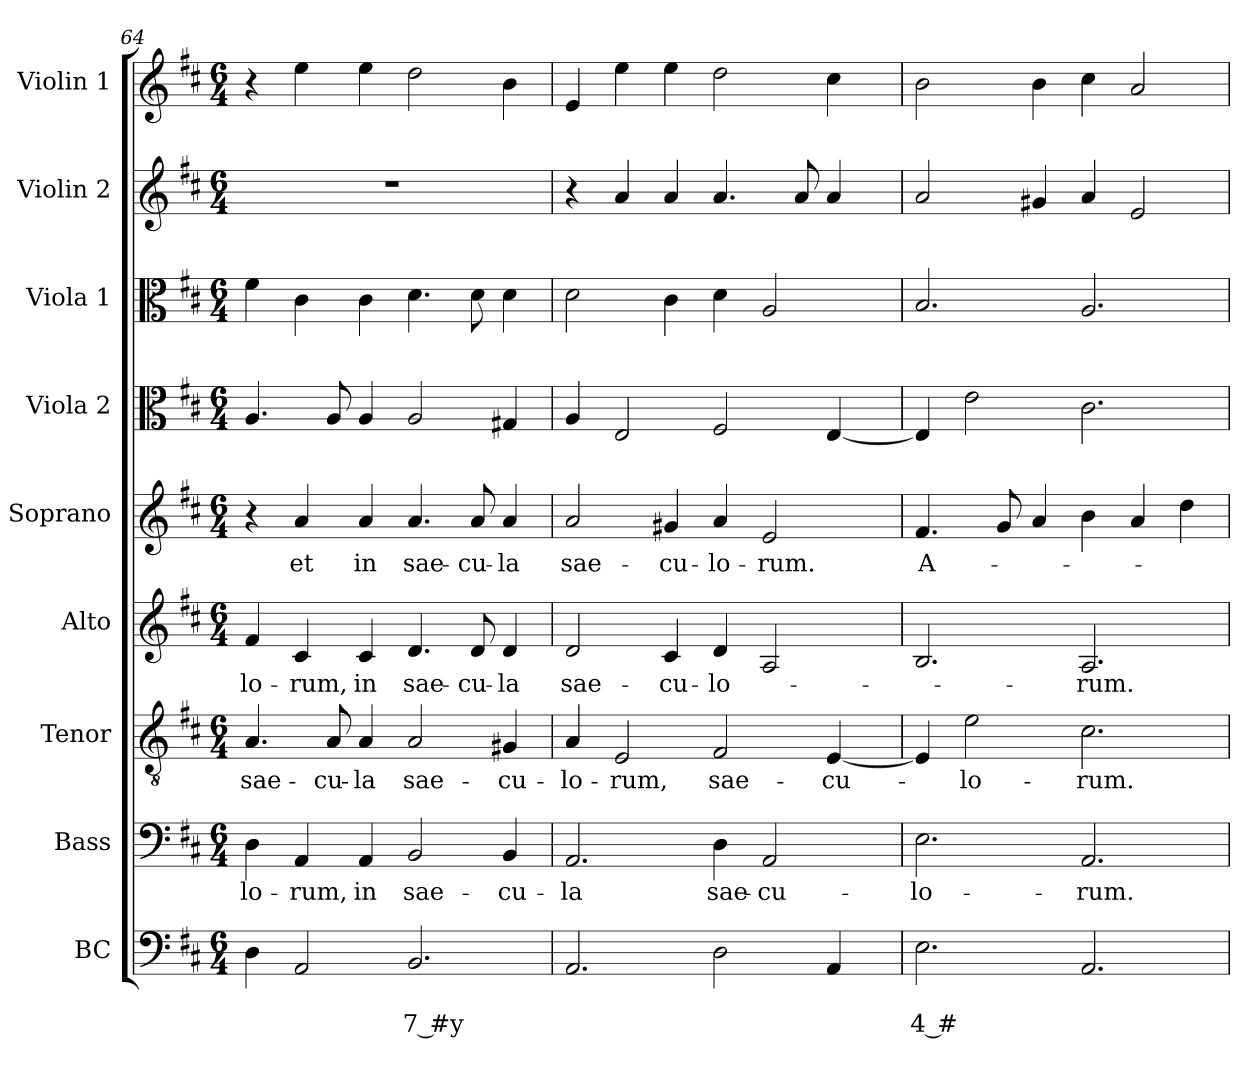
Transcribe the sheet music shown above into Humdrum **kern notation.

**kern	**text	**text	**kern	**text	**kern	**text	**kern	**text	**kern	**text	**kern	**kern	**kern	**kern
*part9	*part9	*part9	*part8	*part8	*part7	*part7	*part6	*part6	*part5	*part5	*part4	*part3	*part2	*part1
*staff9	*staff9	*staff9	*staff8	*staff8	*staff7	*staff7	*staff6	*staff6	*staff5	*staff5	*staff4	*staff3	*staff2	*staff1
*I"BC	*	*	*I"Bass	*	*I"Tenor	*	*I"Alto	*	*I"Soprano	*	*I"Viola 2	*I"Viola 1	*I"Violin 2	*I"Violin 1
*I'BC	*	*	*I'B	*	*I'T	*	*I'A	*	*I'S	*	*I'Vla. 2	*I'Vla. 1	*I'Vln. 2	*I'Vln. 1
*clefF4	*	*	*clefF4	*	*clefGv2	*	*clefG2	*	*clefG2	*	*clefC3	*clefC3	*clefG2	*clefG2
*k[f#c#]	*	*	*k[f#c#]	*	*k[f#c#]	*	*k[f#c#]	*	*k[f#c#]	*	*k[f#c#]	*k[f#c#]	*k[f#c#]	*k[f#c#]
*D:	*	*	*D:	*	*D:	*	*D:	*	*D:	*	*D:	*D:	*D:	*D:
*M6/4	*	*	*M6/4	*	*M6/4	*	*M6/4	*	*M6/4	*	*M6/4	*M6/4	*M6/4	*M6/4
=64	=64	=64	=64	=64	=64	=64	=64	=64	=64	=64	=64	=64	=64	=64
!	!	!	!	!LO:LY:b	!	!LO:LY:b	!	!LO:LY:b	!	!	!	!	!	!
4D\	.	.	4D\	-lo-	4.A/	sae-	4f#/	-lo-	4r	.	4.A/	4f#\	1.r	4r
!	!	!	!	!LO:LY:b	!	!	!	!LO:LY:b	!	!LO:LY:b	!	!	!	!
2AA/	.	.	4AA/	-rum,	.	.	4c#/	-rum,	4a/	et	.	4c#\	.	4ee\
!	!	!	!	!	!	!LO:LY:b	!	!	!	!	!	!	!	!
.	.	.	.	.	8A/	-cu-	.	.	.	.	8A/	.	.	.
!	!	!	!	!LO:LY:b	!	!LO:LY:b	!	!LO:LY:b	!	!LO:LY:b	!	!	!	!
.	.	.	4AA/	in	4A/	-la	4c#/	in	4a/	in	4A/	4c#\	.	4ee\
!	!	!LO:LY:b	!	!LO:LY:b	!	!LO:LY:b	!	!LO:LY:b	!	!LO:LY:b	!	!	!	!
2.BB/	.	7 #y	2BB/	sae-	2A/	sae-	4.d/	sae-	4.a/	sae-	2A/	4.d\	.	2dd\
!	!	!	!	!	!	!	!	!LO:LY:b	!	!LO:LY:b	!	!	!	!
.	.	.	.	.	.	.	8d/	-cu-	8a/	-cu-	.	8d\	.	.
!	!	!	!	!LO:LY:b	!	!LO:LY:b	!	!LO:LY:b	!	!LO:LY:b	!	!	!	!
.	.	.	4BB/	-cu-	4G#X/	-cu-	4d/	-la	4a/	-la	4G#X/	4d\	.	4b\
!!LO:LB:g=z
=65	=65	=65	=65	=65	=65	=65	=65	=65	=65	=65	=65	=65	=65	=65
!	!	!	!	!LO:LY:b	!	!LO:LY:b	!	!LO:LY:b	!	!LO:LY:b	!	!	!	!
2.AA/	.	.	2.AA/	-la	4A/	-lo-	2d/	sae-	2a/	sae-	4A/	2d\	4r	4e/
!	!	!	!	!	!	!LO:LY:b	!	!	!	!	!	!	!	!
.	.	.	.	.	2E/	-rum,	.	.	.	.	2E/	.	4a/	4ee\
!	!	!	!	!	!	!	!	!LO:LY:b	!	!LO:LY:b	!	!	!	!
.	.	.	.	.	.	.	4c#/	-cu-	4g#X/	-cu-	.	4c#\	4a/	4ee\
!	!	!	!	!LO:LY:b	!	!LO:LY:b	!	!LO:LY:b	!	!LO:LY:b	!	!	!	!
2D\	.	.	4D\	sae-	2F#/	sae-	4d/	-lo-	4a/	-lo-	2F#/	4d\	4.a/	2dd\
!	!	!	!	!LO:LY:b	!	!	!	!	!	!LO:LY:b	!	!	!	!
.	.	.	2AA/	-cu-	.	.	2A/	.	2e/	-rum.	.	2A/	.	.
.	.	.	.	.	.	.	.	.	.	.	.	.	8a/	.
!	!	!	!	!	!	!LO:LY:b	!	!	!	!	!	!	!	!
4AA/	.	.	.	.	[4E/	-cu-	.	.	.	.	[4E/	.	4a/	4cc#\
=66	=66	=66	=66	=66	=66	=66	=66	=66	=66	=66	=66	=66	=66	=66
!	!	!LO:LY:b	!	!LO:LY:b	!	!	!	!	!	!LO:LY:b	!	!	!	!
2.E\	.	4 #	2.E\	-lo-	4E/]	.	2.B/	.	4.f#/	A-	4E/]	2.B/	2a/	2b\
!	!	!	!	!	!	!LO:LY:b	!	!	!	!	!	!	!	!
.	.	.	.	.	2e\	-lo-	.	.	.	.	2e\	.	.	.
.	.	.	.	.	.	.	.	.	8g/	.	.	.	.	.
.	.	.	.	.	.	.	.	.	4a/	.	.	.	4g#X/	4b\
!	!	!	!	!LO:LY:b	!	!LO:LY:b	!	!LO:LY:b	!	!	!	!	!	!
2.AA/	.	.	2.AA/	-rum.	2.c#\	-rum.	2.A/	-rum.	4b\	.	2.c#\	2.A/	4a/	4cc#\
.	.	.	.	.	.	.	.	.	4a/	.	.	.	2e/	2a/
.	.	.	.	.	.	.	.	.	4dd\	.	.	.	.	.
=	=	=	=	=	=	=	=	=	=	=	=	=	=	=
*-	*-	*-	*-	*-	*-	*-	*-	*-	*-	*-	*-	*-	*-	*-
